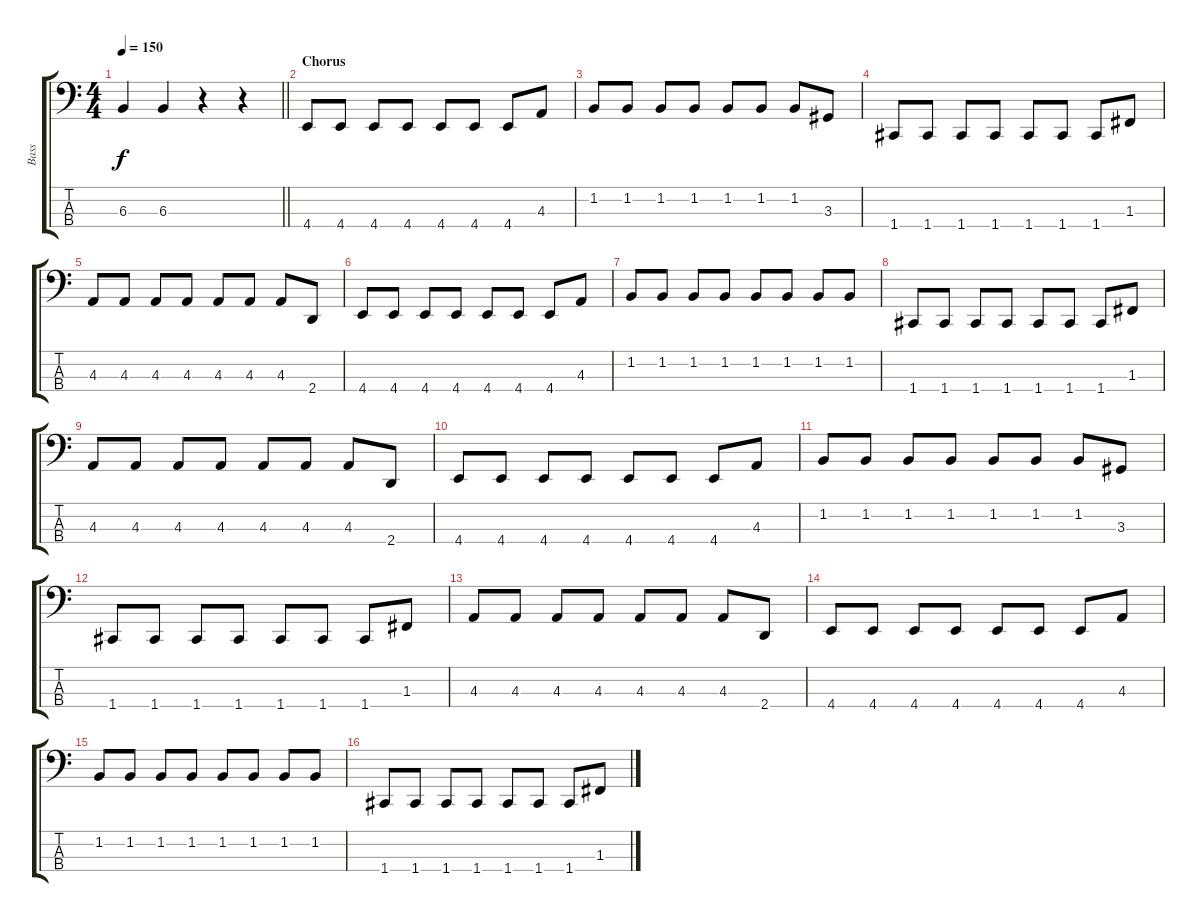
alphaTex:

\track ("Bass" "Bass") {instrument electricbasspick}
\staff {score tabs}
\tuning (Eb2 Bb1 F1 C1) {hide}
\ts (4 4)
\tempo 150
\clef f4
\barLineRight lightlight
\ks c
6.3.4{dy f} 6.3.4 r.4 r.4 |
\section ("" "Chorus")
4.4.8 4.4.8 4.4.8 4.4.8 4.4.8 4.4.8 4.4.8 4.3.8 |
1.2.8 1.2.8 1.2.8 1.2.8 1.2.8 1.2.8 1.2.8 3.3.8 |
1.4.8 1.4.8 1.4.8 1.4.8 1.4.8 1.4.8 1.4.8 1.3.8 |
4.3.8 4.3.8 4.3.8 4.3.8 4.3.8 4.3.8 4.3.8 2.4.8 |
4.4.8 4.4.8 4.4.8 4.4.8 4.4.8 4.4.8 4.4.8 4.3.8 |
1.2.8 1.2.8 1.2.8 1.2.8 1.2.8 1.2.8 1.2.8 1.2.8 |
1.4.8 1.4.8 1.4.8 1.4.8 1.4.8 1.4.8 1.4.8 1.3.8 |
4.3.8 4.3.8 4.3.8 4.3.8 4.3.8 4.3.8 4.3.8 2.4.8 |
4.4.8 4.4.8 4.4.8 4.4.8 4.4.8 4.4.8 4.4.8 4.3.8 |
1.2.8 1.2.8 1.2.8 1.2.8 1.2.8 1.2.8 1.2.8 3.3.8 |
1.4.8 1.4.8 1.4.8 1.4.8 1.4.8 1.4.8 1.4.8 1.3.8 |
4.3.8 4.3.8 4.3.8 4.3.8 4.3.8 4.3.8 4.3.8 2.4.8 |
4.4.8 4.4.8 4.4.8 4.4.8 4.4.8 4.4.8 4.4.8 4.3.8 |
1.2.8 1.2.8 1.2.8 1.2.8 1.2.8 1.2.8 1.2.8 1.2.8 |
1.4.8 1.4.8 1.4.8 1.4.8 1.4.8 1.4.8 1.4.8 1.3.8
